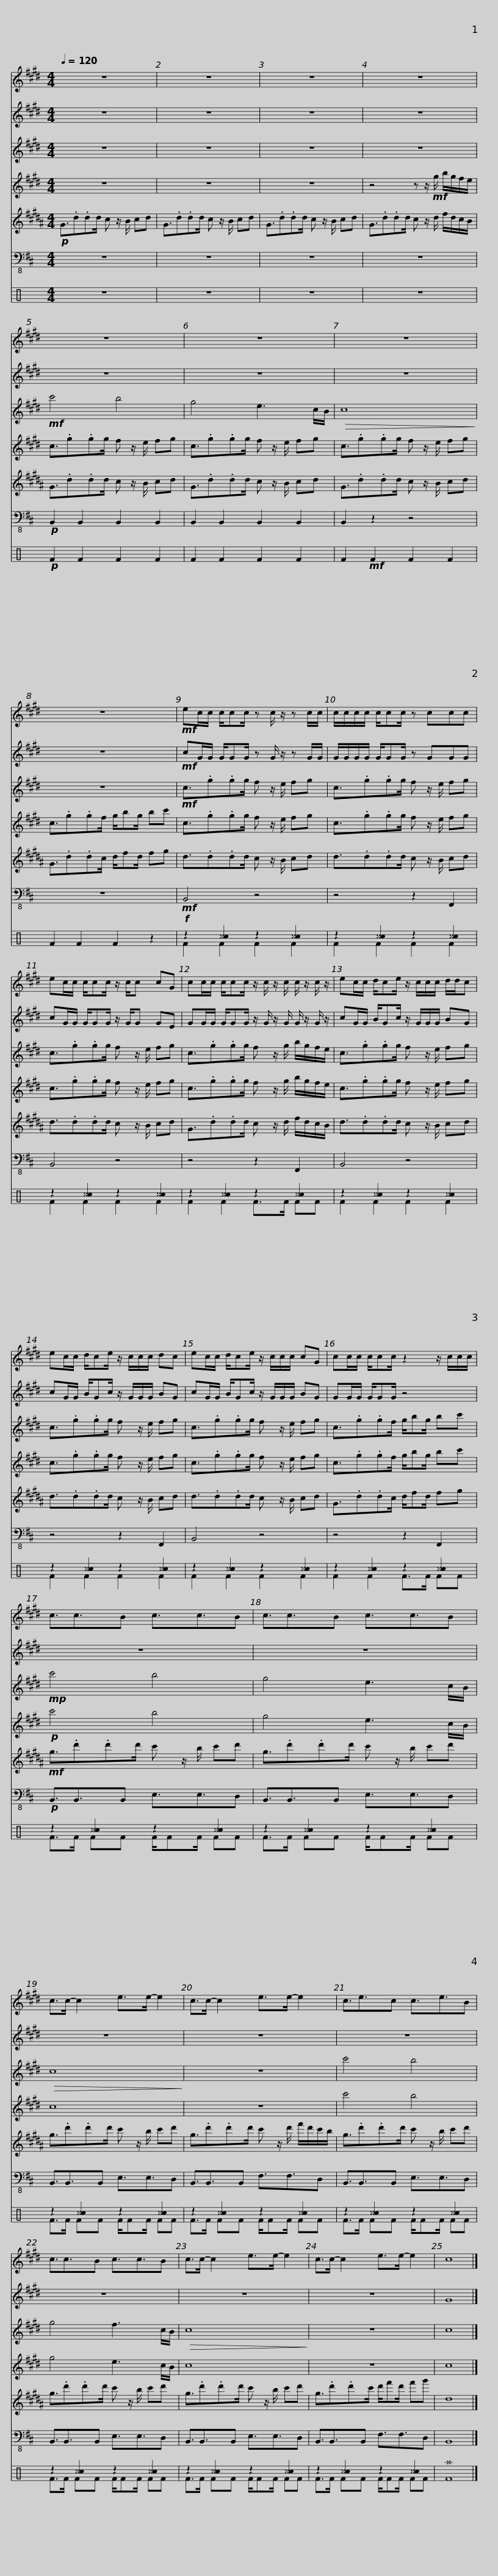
X:1
%%score 1 2 3 4 5 6 ( 7 8 )
L:1/8
Q:1/4=120
M:4/4
I:linebreak $
K:D
V:1 treble transpose=-2
V:2 treble transpose=-2
V:3 treble transpose=-2
V:4 treble transpose=-14
V:5 treble transpose=-21
V:6 bass-8
V:7 perc
K:none
V:8 perc
K:none
V:1
[K:E] z8 | z8 | z8 |$ z8 | z8 | %5
 z8 |$ z8 | z8 |!mf! ec/c/ c/cc/ z c/ z/ z c/c/ |$ c/c/c/c/ c/cc/ z ccc | %10
 ec/c/ c/cc/ z/ c/c cG | cc/c/ c/cc/ z/ c/ z/ c/ c/ z/ c/ z/ |$ ec/c/ d/ce/ z/ c/c/c/ d/d/c | ec/c/ d/ce/ z/ c/c/c/ dc | ec/c/ d/ce/ z/ c/c/c/ cG |$ %15
 cc/c/ c/cc/ z2 z/ c/c/c/ | c3/2c3/2B c3/2c3/2B | c3/2c3/2B c3/2c3/2B |$ c>c- c2 e>e- e2 | c>c- c2 e>e- e2 |$ %20
 c3/2e3/2c c3/2e3/2B | c3/2c3/2B c3/2c3/2B |$ c>c- c2 e>e- e2 | c>c- c2 e>e- e2 | c8 |] %25
V:2
[K:E] z8 | z8 | z8 |$ z8 | z8 | %5
 z8 |$ z8 | z8 |!mf! cG/G/ G/GG/ z G/ z/ z G/G/ |$ G/G/G/G/ G/GG/ z GGG | %10
 cG/G/ G/GG/ z/ G/G GE | GG/G/ G/GG/ z/ G/ z/ G/ G/ z/ G/ z/ |$ cG/G/ B/Gc/ z/ G/G/G/ BG | cG/G/ B/Gc/ z/ G/G/G/ BG | cG/G/ B/Gc/ z/ G/G/G/ BG |$ %15
 GG/G/ G/GG/ z4 | z8 | z8 |$ z8 | z8 |$ %20
 z8 | z8 |$ z8 | z8 | G8 |] %25
V:3
[K:E] z8 | z8 | z8 |$ z8 |!mf! c'4 b4 | %5
 g4 e3 c/B/ |$!>(! c8!>)! | z8 |!mf! c3/2.g.gg/ f z/ e/ fg |$ c3/2.g.gg/ f z/ e/ fg | %10
 c3/2.g.gg/ f z/ e/ fg | c3/2.g.gg/ f z/ g/ b/g/f/e/ |$ c3/2.g.gg/ f z/ e/ fg | c3/2.g.gg/ f z/ e/ fg | c3/2.g.gg/ f z/ e/ fg |$ %15
 c3/2.g.gf/ g/bg/ bc' |!mp! c'4 b4 | g4 e3 c/B/ |$!>(! c8!>)! | z8 |$ %20
 c'4 b4 | g4 f3 c/B/ |$!>(! c8!>)! | z8 | c8 |] %25
V:4
[K:E] z8 | z8 | z8 |$ z4 z z/!mf! g/ b/g/f/e/ | c3/2.g.gg/ f z/ e/ fg | %5
 c3/2.g.gg/ f z/ e/ fg |$ c3/2.g.gg/ f z/ e/ fg | c3/2.g.gf/ g/bg/ bc' | c3/2.g.gg/ f z/ e/ fg |$ c3/2.g.gg/ f z/ e/ fg | %10
 c3/2.g.gg/ f z/ e/ fg | c3/2.g.gg/ f z/ g/ b/g/f/e/ |$ c3/2.g.gg/ f z/ e/ fg | c3/2.g.gg/ f z/ e/ fg | c3/2.g.gg/ f z/ e/ fg |$ %15
 c3/2.g.gf/ g/bg/ bc' |!p! c'4 b4 | g4 e3 c/B/ |$ c8 | z8 |$ %20
 c'4 b4 | g4 e3 c/B/ |$ c8 | z8 | c8 |] %25
V:5
[K:B]!p! G3/2.d.dd/ c z/ B/ cd | G3/2.d.dd/ c z/ B/ cd | G3/2.d.dd/ c z/ B/ cd |$ G3/2.d.dd/ c z/ d/ f/d/c/B/ | G3/2.d.dd/ c z/ B/ cd | %5
 G3/2.d.dd/ c z/ B/ cd |$ G3/2.d.dd/ c z/ B/ cd | G3/2.d.dc/ d/fd/ fg | d3/2.d.dd/ c z/ B/ cd |$ d3/2.d.dd/ c z/ B/ cd | %10
 d3/2.d.dd/ c z/ B/ cd | G3/2.d.dd/ c z/ d/ f/d/c/B/ |$ d3/2.d.dd/ c z/ B/ cd | d3/2.d.dd/ c z/ B/ cd | d3/2.d.dd/ c z/ B/ cd |$ %15
 G3/2.d.dc/ d/fd/ fg |!mf! g3/2.d'.d'd'/ c' z/ b/ c'd' | g3/2.d'.d'd'/ c' z/ b/ c'd' |$ g3/2.d'.d'd'/ c' z/ b/ c'd' | g3/2.d'.d'd'/ c' z/ d'/ f'/d'/c'/b/ |$ %20
 g3/2.d'.d'd'/ c' z/ b/ c'd' | g3/2.d'.d'd'/ c' z/ b/ c'd' |$ g3/2.d'.d'd'/ c' z/ b/ c'd' | g3/2.d'.d'c'/ d'/f'd'/ f'g' | d8 |] %25
V:6
 z8 | z8 | z8 |$ z8 |!p! B,,2 B,,2 B,,2 B,,2 | %5
 B,,2 B,,2 B,,2 B,,2 |$ B,,2 z2 z4 | z8 |!mf! B,,4 z4 |$ z4 z2 F,,2 | %10
 B,,4 z4 | z4 z2 F,,2 |$ B,,4 z4 | z4 z2 F,,2 | B,,4 z4 |$ %15
 z4 z2 F,,2 |!p! B,,3/2B,,3/2B,, E,3/2E,3/2D, | B,,3/2B,,3/2B,, E,3/2E,3/2D, |$ B,,3/2B,,3/2B,, E,3/2E,3/2D, | B,,3/2B,,3/2B,, F,3/2F,3/2D, |$ %20
 B,,3/2B,,3/2B,, E,3/2E,3/2D, | B,,3/2B,,3/2B,, E,3/2E,3/2D, |$ B,,3/2B,,3/2B,, E,3/2E,3/2D, | B,,3/2B,,3/2B,, F,3/2F,3/2D, | B,,8 |] %25
V:7
[K:C] z8 | z8 | z8 |$ z8 |!p! F2 F2 F2 F2 | %5
 F2 F2 F2 F2 |$ F2!mf! F2 F2 F2 | F2 F2 F2 z2 |!f! z2 [^cc]2 z2 [^cc]2 |$ z2 [^cc]2 z2 [^cc]2 | %10
 z2 [^cc]2 z2 [^cc]2 | z2 [^cc]2 z2 [^cc]2 |$ z2 [^cc]2 z2 [^cc]2 | z2 [^cc]2 z2 [^cc]2 | z2 [^cc]2 z2 [^cc]2 |$ %15
 z2 [^cc]2 z2 [^cc]2 | z2 [^cc]2 z2 [^cc]2 | z2 [^cc]2 z2 [^cc]2 |$ z2 [^cc]2 z2 [^cc]2 | z2 [^cc]2 z2 [^cc]2 |$ %20
 z2 [^cc]2 z2 [^cc]2 | z2 [^cc]2 z2 [^cc]2 |$ z2 [^cc]2 z2 [^cc]2 | z2 [^cc]2 z2 [^cc]2 | ^a8 |] %25
V:8
[K:C] x8 | x8 | x8 |$ x8 | x8 | %5
 x8 |$ x8 | x8 | F2 F2 F2 F2 |$ F2 F2 F2 F2 | %10
 F2 F2 F2 F2 | F2 F2 F>F FF |$ F2 F2 F2 F2 | F2 F2 F2 F2 | F2 F2 F2 F2 |$ %15
 F2 F2 F>F FF | F>F FF F/FF/ FF | F>F FF F/FF/ FF |$ F>F FF F/FF/ FF | F>F FF F/FF/ FF |$ %20
 F>F FF F/FF/ FF | F>F FF F/FF/ FF |$ F>F FF F/FF/ FF | F>F FF F/FF/ FF | F8 |] %25
